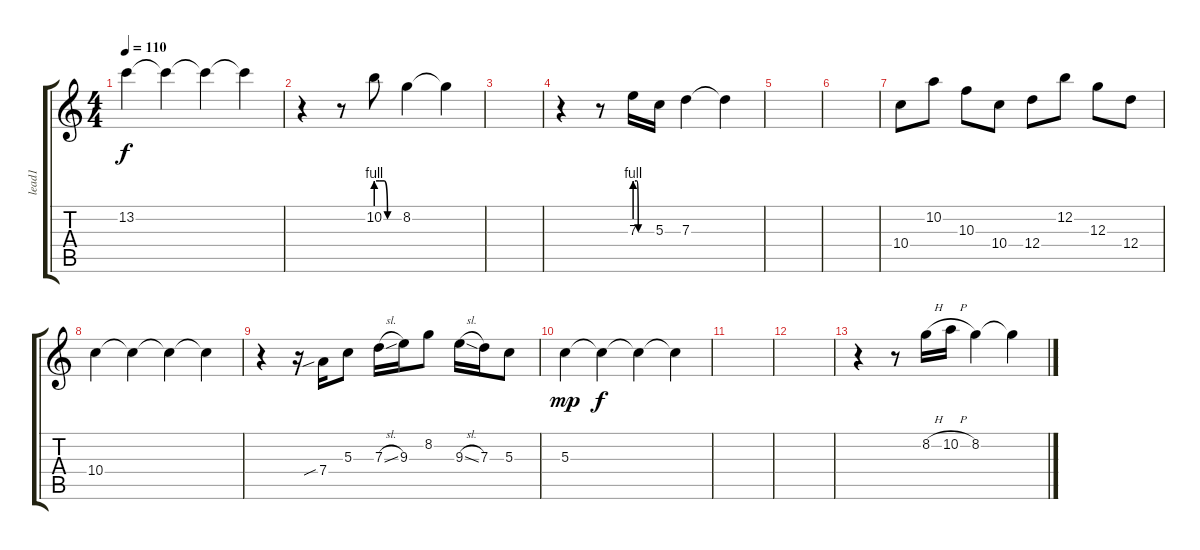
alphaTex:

\track ("lead1" "lead1") {instrument electricguitarjazz}
\staff {score tabs}
\tuning (E4 B3 G3 D3 A2 E2) {hide}
\ts (4 4)
\tempo 110
\clef g2
\ks c
13.2.4{dy f} 13.2{t}.4 13.2{t}.4 13.2{t}.4 |
r.4 r.8 10.2{be (custom 0 4 8 4 21 4 30 0 40 0 60 0)}.8 8.2.4 8.2{t}.4 |
|
r.4 r.8 7.3{be (custom 0 4 7 4 12 0 60 0)}.16 5.3.16 7.3.4 7.3{t}.4 |
|
|
10.4.8 10.2.8 10.3.8 10.4.8 12.4.8 12.2.8 12.3.8 12.4.8 |
10.4.4 10.4{t}.4 10.4{t}.4 10.4{t}.4 |
r.4 r.16{volume 16} 7.4{sib}.16 5.3.8 7.3{sl}.16 9.3.16 8.2.8 9.3{sl}.16 7.3.16 5.3.8 |
5.3.4{dy mp} 5.3{t}.4{dy f} 5.3{t}.4 5.3{t}.4 |
|
|
r.4 r.8 8.2{h}.16 10.2{h}.16 8.2.4 8.2{t}.4
